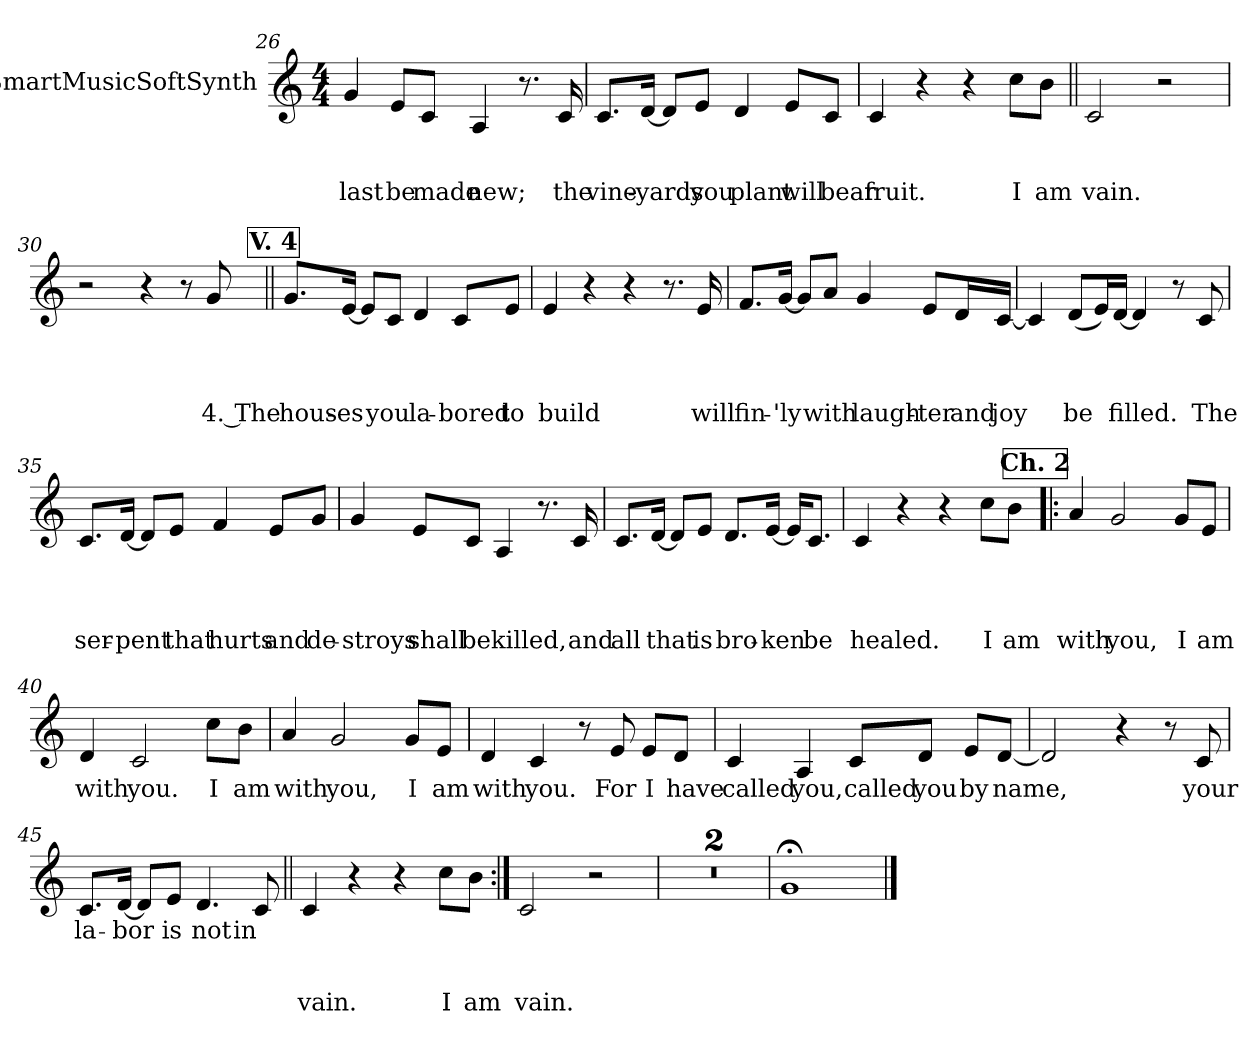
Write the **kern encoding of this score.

**kern	**text	**text	**text	**text
*part1	*part1	*part1	*part1	*part1
*staff1	*staff1	*staff1	*staff1	*staff1
*I"SmartMusicSoftSynth	*	*	*	*
!!LO:LB:g=z
*clefG2	*	*	*	*
*k[]	*	*	*	*
*M4/4	*	*	*	*
=26	=26	=26	=26	=26
!	!	!	!LO:LY:b	!
4g/	.	.	last	.
!	!	!	!LO:LY:b	!
8e/L	.	.	be	.
!	!	!	!LO:LY:b	!
8c/J	.	.	made	.
!	!	!	!LO:LY:b	!
4A/	.	.	new;	.
8.r	.	.	.	.
!	!	!	!LO:LY:b	!
16c/	.	.	the	.
=27	=27	=27	=27	=27
!	!	!	!LO:LY:b	!
8.c/L	.	.	vine-	.
!	!	!	!LO:LY:b	!
[16d/Jk	.	.	-yards	.
8d/L]	.	.	.	.
!	!	!	!LO:LY:b	!
8e/J	.	.	you	.
!	!	!	!LO:LY:b	!
4d/	.	.	plant	.
!	!	!	!LO:LY:b	!
8e/L	.	.	will	.
!	!	!	!LO:LY:b	!
8c/J	.	.	bear	.
=28	=28	=28	=28	=28
!	!	!	!LO:LY:b	!
4c/	.	.	fruit.	.
4r	.	.	.	.
4r	.	.	.	.
!	!	!	!LO:LY:b	!
8cc\L	.	.	I	.
!	!	!	!LO:LY:b	!
8b\J	.	.	am	.
!!LO:LB:g=z
=29||	=29||	=29||	=29||	=29||
!	!	!	!LO:LY:b	!
2c/	.	.	vain.	.
2r	.	.	.	.
=30	=30	=30	=30	=30
2r	.	.	.	.
4r	.	.	.	.
8r	.	.	.	.
!	!	!	!	!LO:LY:b
8g/	.	.	.	4. The
!!LO:REH:place=s1:a:B:fs=12:t=V. 4
=31||	=31||	=31||	=31||	=31||
!	!	!	!	!LO:LY:b
8.g/L	.	.	.	hous-
!	!	!	!	!LO:LY:b
[16e/Jk	.	.	.	-es
8e/L]	.	.	.	.
!	!	!	!	!LO:LY:b
8c/J	.	.	.	you
!	!	!	!	!LO:LY:b
4d/	.	.	.	la-
!	!	!	!	!LO:LY:b
8c/L	.	.	.	-bored
!	!	!	!	!LO:LY:b
8e/J	.	.	.	to
=32	=32	=32	=32	=32
!	!	!	!	!LO:LY:b
4e/	.	.	.	build
4r	.	.	.	.
4r	.	.	.	.
8.r	.	.	.	.
!	!	!	!	!LO:LY:b
16e/	.	.	.	will
!!LO:LB:g=z
=33	=33	=33	=33	=33
!	!	!	!	!LO:LY:b
8.f/L	.	.	.	fin-
!	!	!	!	!LO:LY:b
[16g/Jk	.	.	.	-'ly
8g/L]	.	.	.	.
!	!	!	!	!LO:LY:b
8a/J	.	.	.	with
!	!	!	!	!LO:LY:b
4g/	.	.	.	laugh-
!	!	!	!	!LO:LY:b
8e/L	.	.	.	-ter
!	!	!	!	!LO:LY:b
16d/L	.	.	.	and
!	!	!	!	!LO:LY:b
[16c/JJ	.	.	.	joy
=34	=34	=34	=34	=34
4c/]	.	.	.	.
!	!	!	!	!LO:LY:b
(8d/L	.	.	.	be
16e/L)	.	.	.	.
!	!	!	!	!LO:LY:b
[16d/JJ	.	.	.	filled.
4d/]	.	.	.	.
8r	.	.	.	.
!	!	!	!	!LO:LY:b
8c/	.	.	.	The
=35	=35	=35	=35	=35
!	!	!	!	!LO:LY:b
8.c/L	.	.	.	ser-
!	!	!	!	!LO:LY:b
[16d/Jk	.	.	.	-pent
8d/L]	.	.	.	.
!	!	!	!	!LO:LY:b
8e/J	.	.	.	that
!	!	!	!	!LO:LY:b
4f/	.	.	.	hurts
!	!	!	!	!LO:LY:b
8e/L	.	.	.	and
!	!	!	!	!LO:LY:b
8g/J	.	.	.	de-
!!LO:LB:g=z
=36	=36	=36	=36	=36
!	!	!	!	!LO:LY:b
4g/	.	.	.	-stroys
!	!	!	!	!LO:LY:b
8e/L	.	.	.	shall
!	!	!	!	!LO:LY:b
8c/J	.	.	.	be
!	!	!	!	!LO:LY:b
4A/	.	.	.	killed,
8.r	.	.	.	.
!	!	!	!	!LO:LY:b
16c/	.	.	.	and
=37	=37	=37	=37	=37
!	!	!	!	!LO:LY:b
8.c/L	.	.	.	all
!	!	!	!	!LO:LY:b
[16d/Jk	.	.	.	that
8d/L]	.	.	.	.
!	!	!	!	!LO:LY:b
8e/J	.	.	.	is
!	!	!	!	!LO:LY:b
8.d/L	.	.	.	bro-
!	!	!	!	!LO:LY:b
[16e/Jk	.	.	.	-ken
16e/KL]	.	.	.	.
!	!	!	!	!LO:LY:b
8.c/J	.	.	.	be
=38	=38	=38	=38	=38
!	!	!	!	!LO:LY:b
4c/	.	.	.	healed.
4r	.	.	.	.
4r	.	.	.	.
!	!	!	!	!LO:LY:b
8cc\L	.	.	.	I
!	!	!	!	!LO:LY:b
8b\J	.	.	.	am
!!LO:LB:g=z
!!LO:REH:place=s1:a:B:fs=12:t=Ch. 2
=39!|:	=39!|:	=39!|:	=39!|:	=39!|:
!	!	!	!	!LO:LY:b
4a/	.	.	.	with
!	!	!	!	!LO:LY:b
2g/	.	.	.	you,
!	!	!	!	!LO:LY:b
8g/L	.	.	.	I
!	!	!	!	!LO:LY:b
8e/J	.	.	.	am
!!LO:LB:g=z
=40	=40	=40	=40	=40
!	!LO:LY:b	!	!	!
4d/	with	.	.	.
!	!LO:LY:b	!	!	!
2c/	you.	.	.	.
!	!LO:LY:b	!	!	!
8cc\L	I	.	.	.
!	!LO:LY:b	!	!	!
8b\J	am	.	.	.
=41	=41	=41	=41	=41
!	!LO:LY:b	!	!	!
4a/	with	.	.	.
!	!LO:LY:b	!	!	!
2g/	you,	.	.	.
!	!LO:LY:b	!	!	!
8g/L	I	.	.	.
!	!LO:LY:b	!	!	!
8e/J	am	.	.	.
=42	=42	=42	=42	=42
!	!LO:LY:b	!	!	!
4d/	with	.	.	.
!	!LO:LY:b	!	!	!
4c/	you.	.	.	.
8r	.	.	.	.
!	!LO:LY:b	!	!	!
8e/	For	.	.	.
!	!LO:LY:b	!	!	!
8e/L	I	.	.	.
!	!LO:LY:b	!	!	!
8d/J	have	.	.	.
!!LO:LB:g=z
=43	=43	=43	=43	=43
!	!LO:LY:b	!	!	!
4c/	called	.	.	.
!	!LO:LY:b	!	!	!
4A/	you,	.	.	.
!	!LO:LY:b	!	!	!
8c/L	called	.	.	.
!	!LO:LY:b	!	!	!
8d/J	you	.	.	.
!	!LO:LY:b	!	!	!
8e/L	by	.	.	.
!	!LO:LY:b	!	!	!
[8d/J	name,	.	.	.
!!LO:LB:g=z
=44	=44	=44	=44	=44
2d/]	.	.	.	.
4r	.	.	.	.
8r	.	.	.	.
!	!LO:LY:b	!	!	!
8c/	your	.	.	.
=45	=45	=45	=45	=45
!	!LO:LY:b	!	!	!
8.c/L	la-	.	.	.
!	!LO:LY:b	!	!	!
[16d/Jk	-bor	.	.	.
8d/L]	.	.	.	.
!	!LO:LY:b	!	!	!
8e/J	is	.	.	.
!	!LO:LY:b	!	!	!
4.d/	not	.	.	.
!	!LO:LY:b	!	!	!
8c/	in	.	.	.
=46||	=46||	=46||	=46||	=46||
!	!	!	!	!LO:LY:b
4c/	.	.	.	vain.
4r	.	.	.	.
4r	.	.	.	.
!	!	!	!	!LO:LY:b
8cc\L	.	.	.	I
!	!	!	!	!LO:LY:b
8b\J	.	.	.	am
=47:|!	=47:|!	=47:|!	=47:|!	=47:|!
!	!	!	!	!LO:LY:b
2c/	.	.	.	vain.
2r	.	.	.	.
=48	=48	=48	=48	=48
1r	.	.	.	.
=49	=49	=49	=49	=49
1r	.	.	.	.
=50	=50	=50	=50	=50
1g;<	.	.	.	.
==	==	==	==	==
*-	*-	*-	*-	*-
